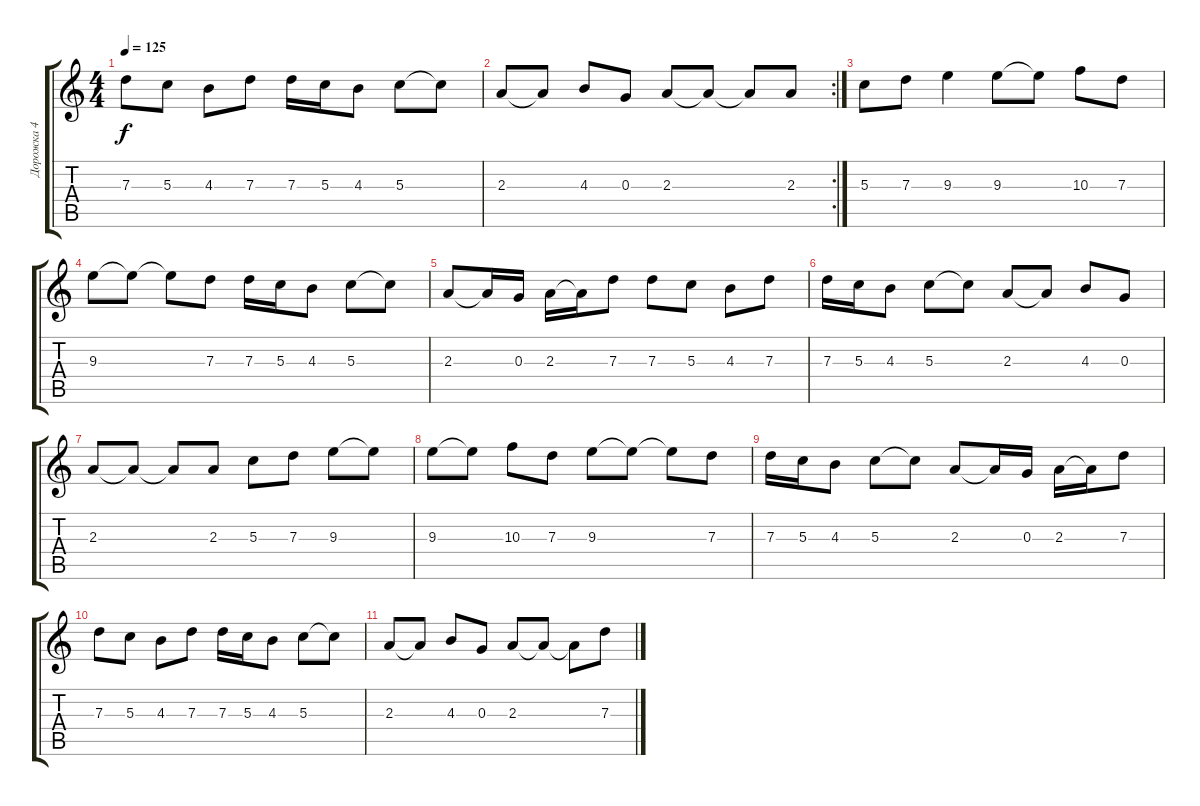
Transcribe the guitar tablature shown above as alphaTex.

\track ("Дорожка 4" "Дорожка 4") {instrument distortionguitar}
\staff {score tabs}
\tuning (E4 B3 G3 D3 A2 E2) {hide}
\ts (4 4)
\tempo 125
\clef g2
\ks c
7.3.8{dy f} 5.3.8 4.3.8 7.3.8 7.3.16 5.3.16 4.3.8 5.3.8 5.3{t}.8 |
\rc 2
2.3.8 2.3{t}.8 4.3.8 0.3.8 2.3.8 2.3{t}.8 2.3{t}.8 2.3.8 |
5.3.8 7.3.8 9.3.4 9.3.8 9.3{t}.8 10.3.8 7.3.8 |
9.3.8 9.3{t}.8 9.3{t}.8 7.3.8 7.3.16 5.3.16 4.3.8 5.3.8 5.3{t}.8 |
2.3.8 2.3{t}.16 0.3.16 2.3.16 2.3{t}.16 7.3.8 7.3.8 5.3.8 4.3.8 7.3.8 |
7.3.16 5.3.16 4.3.8 5.3.8 5.3{t}.8 2.3.8 2.3{t}.8 4.3.8 0.3.8 |
2.3.8 2.3{t}.8 2.3{t}.8 2.3.8 5.3.8 7.3.8 9.3.8 9.3{t}.8 |
9.3.8 9.3{t}.8 10.3.8 7.3.8 9.3.8 9.3{t}.8 9.3{t}.8 7.3.8 |
7.3.16 5.3.16 4.3.8 5.3.8 5.3{t}.8 2.3.8 2.3{t}.16 0.3.16 2.3.16 2.3{t}.16 7.3.8 |
7.3.8 5.3.8 4.3.8 7.3.8 7.3.16 5.3.16 4.3.8 5.3.8 5.3{t}.8 |
2.3.8 2.3{t}.8 4.3.8 0.3.8 2.3.8 2.3{t}.8 2.3{t}.8 7.3.8
